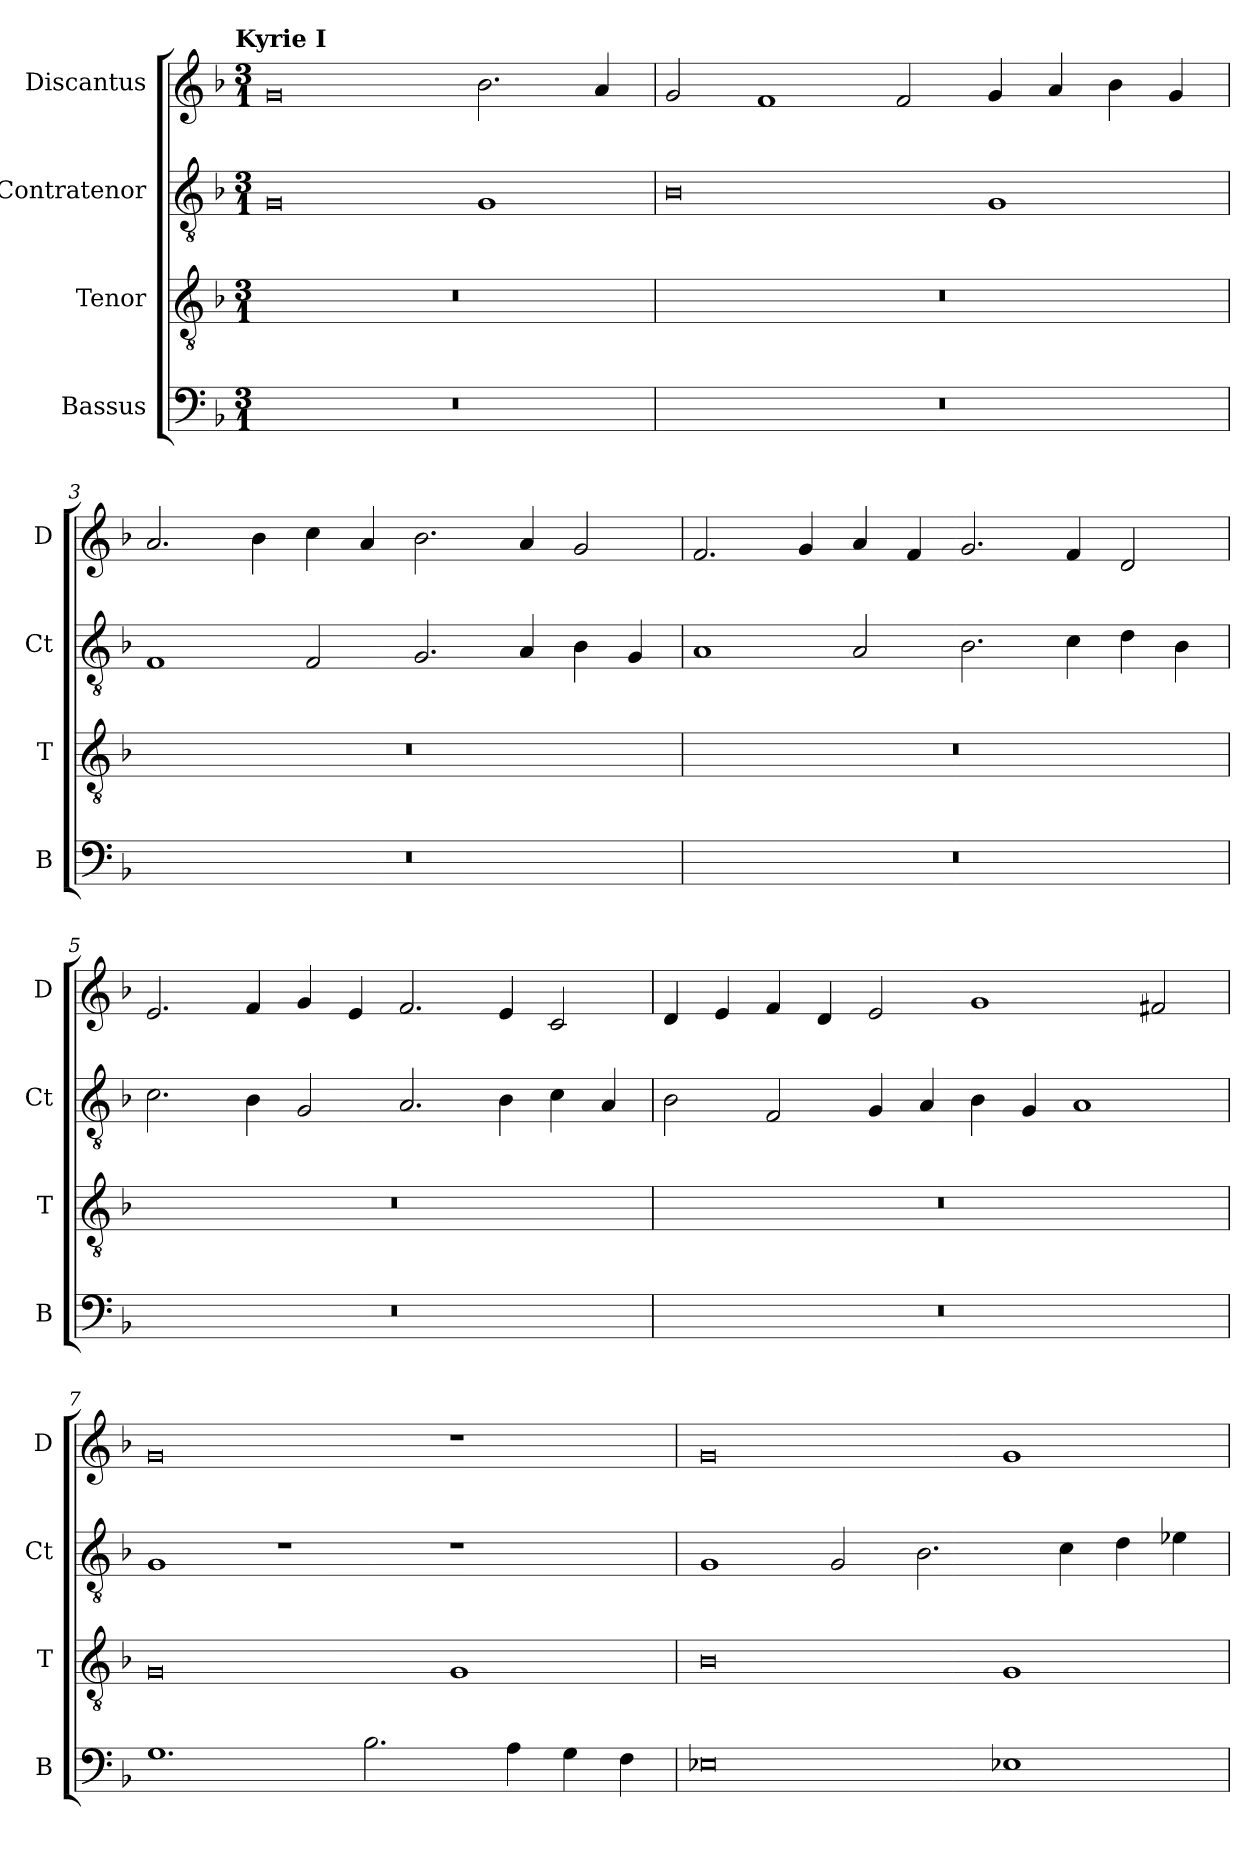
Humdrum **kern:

**kern	**kern	**kern	**kern
*part4	*part3	*part2	*part1
*staff4	*staff3	*staff2	*staff1
*I"Bassus	*I"Tenor	*I"Contratenor	*I"Discantus
*I'B	*I'T	*I'Ct	*I'D
*clefF4	*clefGv2	*clefGv2	*clefG2
*k[b-]	*k[b-]	*k[b-]	*k[b-]
!!LO:TX:omd:t=Kyrie I
*M3/1	*M3/1	*M3/1	*M3/1
=1	=1	=1	=1
0.r	0.r	0G	0g
.	.	1G	2.b-\
.	.	.	4a/
=2	=2	=2	=2
0.r	0.r	0B-	2g/
.	.	.	1f
.	.	.	2f/
.	.	1G	4g/
.	.	.	4a/
.	.	.	4b-\
.	.	.	4g/
=3	=3	=3	=3
0.r	0.r	1F	2.a/
.	.	.	4b-\
.	.	2F/	4cc\
.	.	.	4a/
.	.	2.G/	2.b-\
.	.	4A/	4a/
.	.	4B-\	2g/
.	.	4G/	.
=4	=4	=4	=4
0.r	0.r	1A	2.f/
.	.	.	4g/
.	.	2A/	4a/
.	.	.	4f/
.	.	2.B-\	2.g/
.	.	4c\	4f/
.	.	4d\	2d/
.	.	4B-\	.
=5	=5	=5	=5
0.r	0.r	2.c\	2.e/
.	.	4B-\	4f/
.	.	2G/	4g/
.	.	.	4e/
.	.	2.A/	2.f/
.	.	4B-\	4e/
.	.	4c\	2c/
.	.	4A/	.
=6	=6	=6	=6
0.r	0.r	2B-\	4d/
.	.	.	4e/
.	.	2F/	4f/
.	.	.	4d/
.	.	4G/	2e/
.	.	4A/	.
.	.	4B-\	1g
.	.	4G/	.
.	.	1A	.
.	.	.	2f#X/
=7	=7	=7	=7
1.G	0G	1G	0g
.	.	1r	.
2.B-\	.	.	.
.	1G	1r	1r
4A\	.	.	.
4G\	.	.	.
4F\	.	.	.
=8	=8	=8	=8
0E-X	0B-	1G	0g
.	.	2G/	.
.	.	2.B-\	.
1E-X	1G	.	1g
.	.	4c\	.
.	.	4d\	.
.	.	4e-X\	.
=	=	=	=
*-	*-	*-	*-
